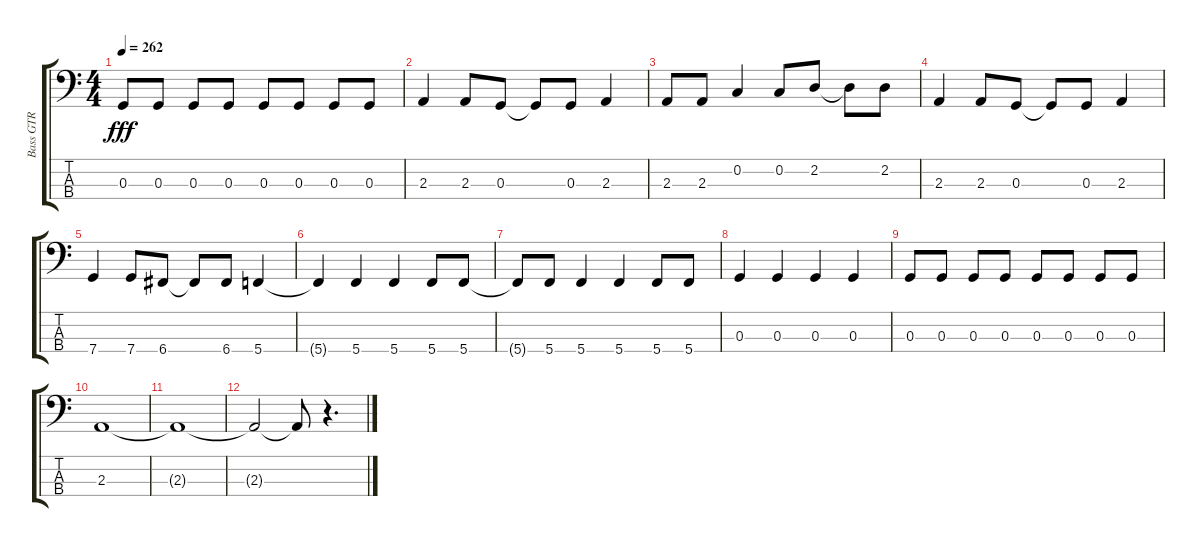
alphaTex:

\track ("Bass GTR" "Bass GTR") {instrument electricbassfinger}
\staff {score tabs}
\tuning (F2 C2 G1 C1) {hide}
\ts (4 4)
\tempo 262
\clef f4
\ks aminor
0.3.8{dy fff} 0.3.8 0.3.8 0.3.8 0.3.8 0.3.8 0.3.8 0.3.8 |
2.3.4 2.3.8 0.3.8 0.3{t}.8 0.3.8 2.3.4 |
2.3.8 2.3.8 0.2.4 0.2.8 2.2.8 2.2{t}.8 2.2.8 |
2.3.4 2.3.8 0.3.8 0.3{t}.8 0.3.8 2.3.4 |
7.4.4 7.4.8 6.4.8 6.4{t}.8 6.4.8 5.4.4 |
5.4{t}.4 5.4.4 5.4.4 5.4.8 5.4.8 |
5.4{t}.8 5.4.8 5.4.4 5.4.4 5.4.8 5.4.8 |
0.3.4 0.3.4 0.3.4 0.3.4 |
0.3.8 0.3.8 0.3.8 0.3.8 0.3.8 0.3.8 0.3.8 0.3.8 |
2.3.1 |
2.3{t}.1 |
2.3{t}.2 2.3{t}.8 r.4{d}
